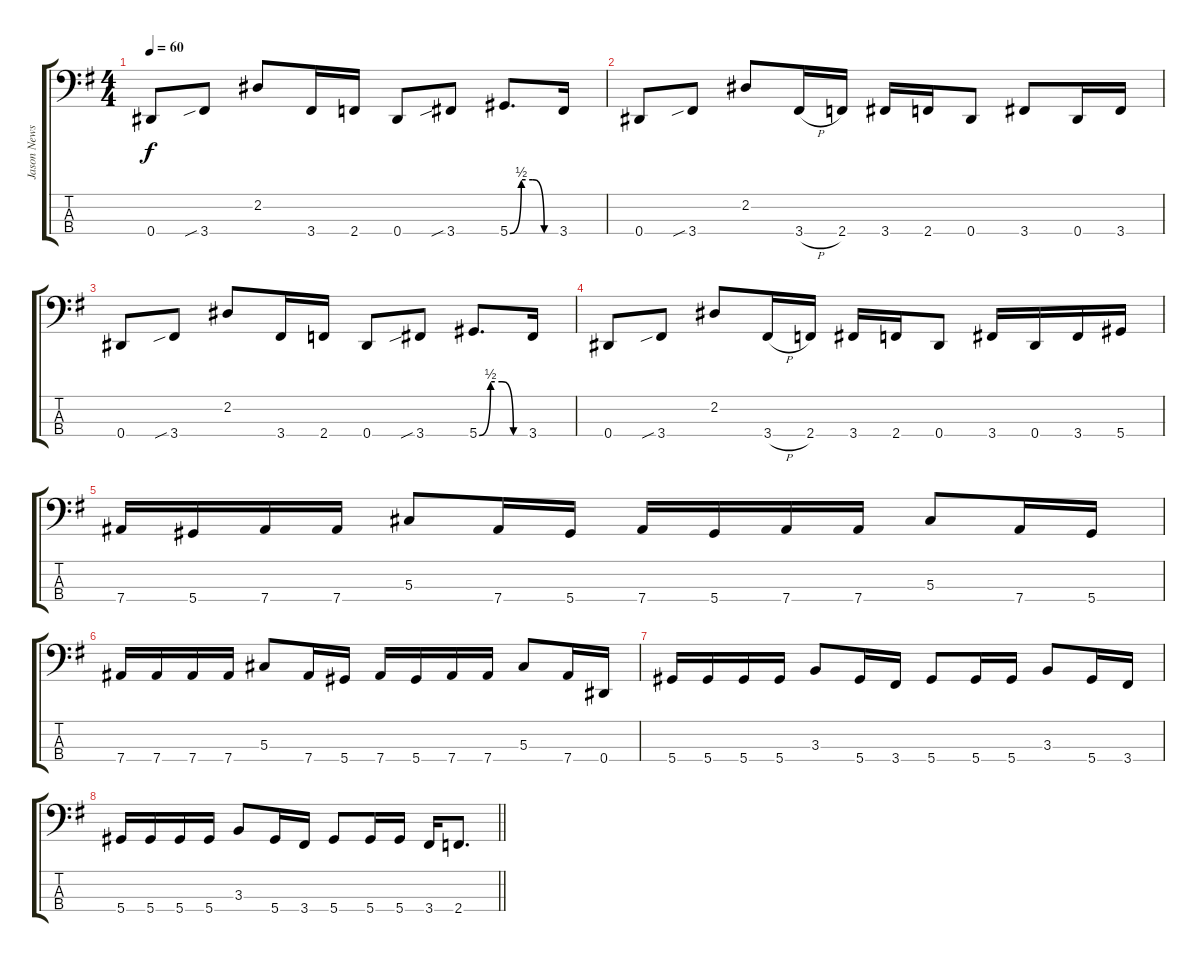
\track ("Jason Newsted [Bass]" "Jason News") {instrument electricbassfinger}
\staff {score tabs}
\tuning (Gb2 Db2 Ab1 Eb1) {hide}
\ts (4 4)
\tempo 60
\clef f4
\ks g
0.4.8{dy f} 3.4{sib}.8 2.2.8 3.4.16 2.4.16 0.4.8 3.4{sib}.8 5.4{be (custom 0 0 15 2 30 2 45 0 60 0)}.8{d} 3.4.16 |
0.4.8 3.4{sib}.8 2.2.8 3.4{h}.16 2.4.16 3.4.16 2.4.16 0.4.8 3.4.8 0.4.16 3.4.16 |
0.4.8 3.4{sib}.8 2.2.8 3.4.16 2.4.16 0.4.8 3.4{sib}.8 5.4{be (custom 0 0 15 2 30 2 45 0 60 0)}.8{d} 3.4.16 |
0.4.8 3.4{sib}.8 2.2.8 3.4{h}.16 2.4.16 3.4.16 2.4.16 0.4.8 3.4.16 0.4.16 3.4.16 5.4.16 |
7.4.16 5.4.16 7.4.16 7.4.16 5.3.8 7.4.16 5.4.16 7.4.16 5.4.16 7.4.16 7.4.16 5.3.8 7.4.16 5.4.16 |
7.4.16 7.4.16 7.4.16 7.4.16 5.3.8 7.4.16 5.4.16 7.4.16 5.4.16 7.4.16 7.4.16 5.3.8 7.4.16 0.4.16 |
5.4.16 5.4.16 5.4.16 5.4.16 3.3.8 5.4.16 3.4.16 5.4.8 5.4.16 5.4.16 3.3.8 5.4.16 3.4.16 |
\barLineRight lightlight
5.4.16 5.4.16 5.4.16 5.4.16 3.3.8 5.4.16 3.4.16 5.4.8 5.4.16 5.4.16 3.4.16 2.4.8{d}
